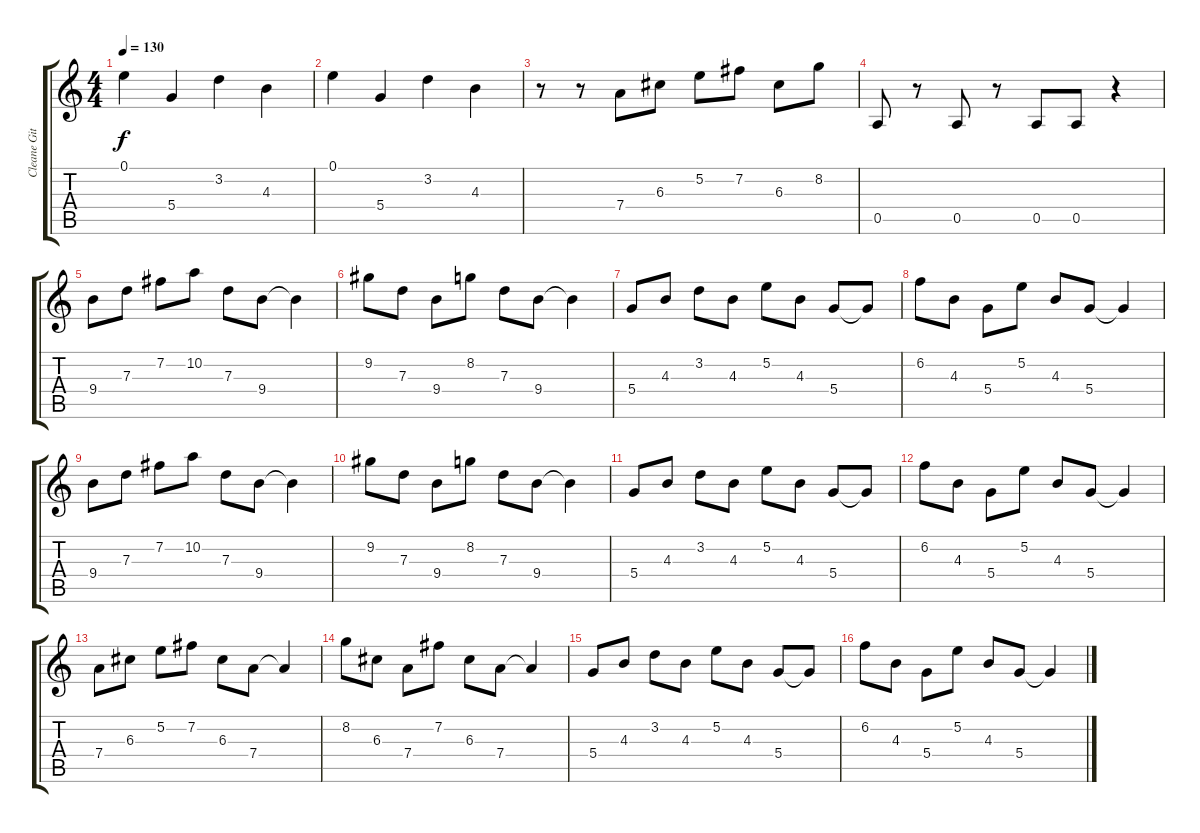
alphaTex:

\track ("Cleane Gitarre" "Cleane Git") {instrument electricguitarclean}
\staff {score tabs}
\tuning (E4 B3 G3 D3 A2 E2) {hide}
\ts (4 4)
\tempo 130
\clef g2
\ks c
0.1.4{dy f} 5.4.4 3.2.4 4.3.4 |
0.1.4 5.4.4 3.2.4 4.3.4 |
r.8 r.8 7.4.8 6.3.8 5.2.8 7.2.8 6.3.8 8.2.8 |
0.5.8 r.8 0.5.8 r.8 0.5.8 0.5.8 r.4 |
9.4.8 7.3.8 7.2.8 10.2.8 7.3.8 9.4.8 9.4{t}.4 |
9.2.8 7.3.8 9.4.8 8.2.8 7.3.8 9.4.8 9.4{t}.4 |
5.4.8 4.3.8 3.2.8 4.3.8 5.2.8 4.3.8 5.4.8 5.4{t}.8 |
6.2.8 4.3.8 5.4.8 5.2.8 4.3.8 5.4.8 5.4{t}.4 |
9.4.8 7.3.8 7.2.8 10.2.8 7.3.8 9.4.8 9.4{t}.4 |
9.2.8 7.3.8 9.4.8 8.2.8 7.3.8 9.4.8 9.4{t}.4 |
5.4.8 4.3.8 3.2.8 4.3.8 5.2.8 4.3.8 5.4.8 5.4{t}.8 |
6.2.8 4.3.8 5.4.8 5.2.8 4.3.8 5.4.8 5.4{t}.4 |
7.4.8 6.3.8 5.2.8 7.2.8 6.3.8 7.4.8 7.4{t}.4 |
8.2.8 6.3.8 7.4.8 7.2.8 6.3.8 7.4.8 7.4{t}.4 |
5.4.8 4.3.8 3.2.8 4.3.8 5.2.8 4.3.8 5.4.8 5.4{t}.8 |
6.2.8 4.3.8 5.4.8 5.2.8 4.3.8 5.4.8 5.4{t}.4
